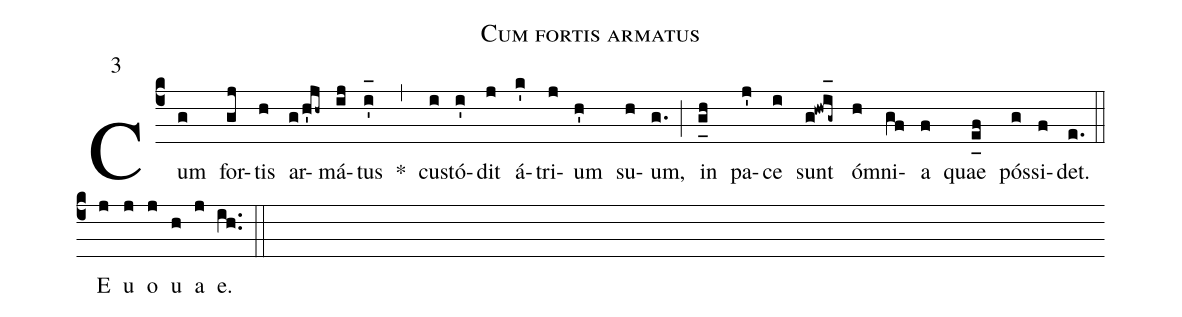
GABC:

name:Cum fortis armatus;
mode:3;
%%
(c4)Cum(g) for(gj)tis(h) ar(g/h'jh~)má(ij)tus(i'_[oh:h]) *(,) cu(i)stó(i')dit(j) á(k')tri(j)um(h') su(h)um,(g.) (;) in(g_[uh:l]h) pa(j')ce(i) sunt(g!hwi_[oh:h]g~) ó(h)mni(gf)a(f) quae(e_[uh:l]f) pós(g)si(f)det.(e.) (::) <eu>E(j) u(j) o(j) u(h) a(j) e.</eu>(ih..) (::)
